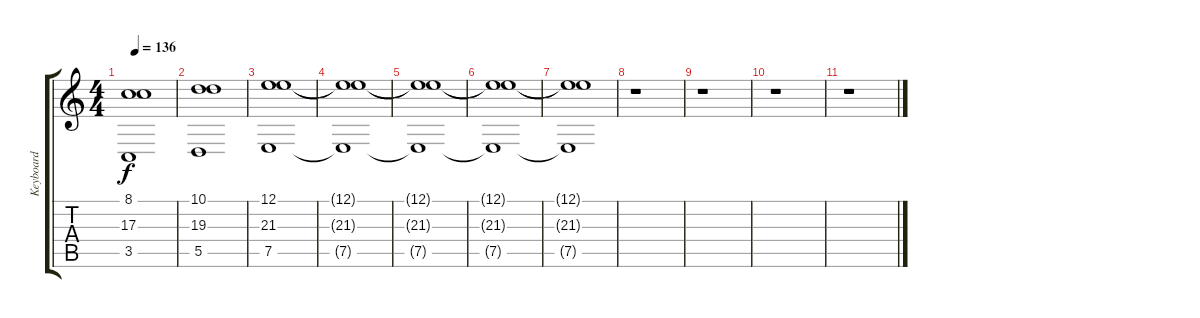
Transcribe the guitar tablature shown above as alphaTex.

\track ("Keyboard" "Keyboard") {instrument choiraahs}
\staff {score tabs}
\tuning (E4 B3 G3 D3 A2 E2) {hide}
\ts (4 4)
\tempo 136
\clef g2
\ks c
(8.1 17.3 3.5).1{dy f} |
(10.1 19.3 5.5).1 |
(12.1 21.3 7.5).1 |
(12.1{t} 21.3{t} 7.5{t}).1{volume 0} |
(12.1{t} 21.3{t} 7.5{t}).1 |
(12.1{t} 21.3{t} 7.5{t}).1 |
(12.1{t} 21.3{t} 7.5{t}).1 |
r.1 |
r.1 |
r.1 |
r.1
